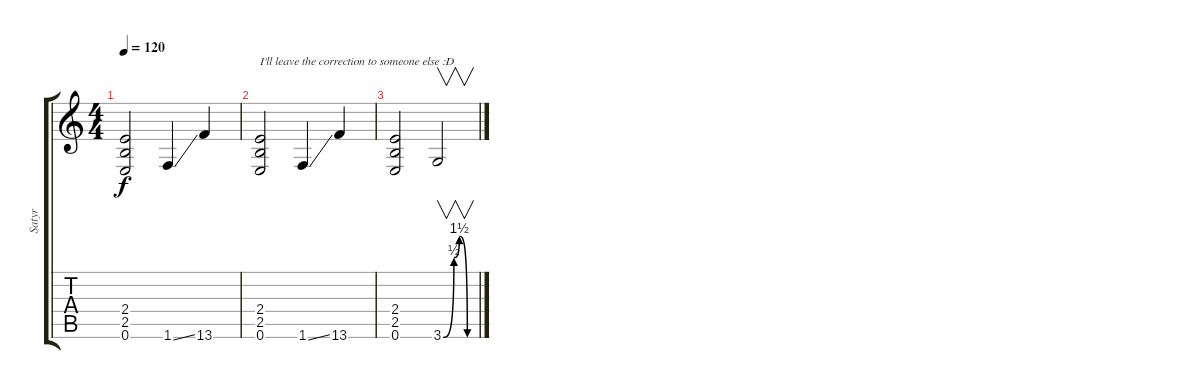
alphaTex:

\track ("Satyr" "Satyr") {instrument overdrivenguitar}
\staff {score tabs}
\tuning (E4 B3 G3 D3 A2 E2) {hide}
\ts (4 4)
\tempo 120
\clef g2
\ks c
(2.4 2.5 0.6).2{dy f} 1.6{ss}.4 13.6.4 |
(2.4 2.5 0.6).2{txt "I'll leave the correction to someone else :D"} 1.6{ss}.4 13.6.4 |
(2.4 2.5 0.6).2 3.6{be (custom 0 0 20 2 30 6 45 0 60 0)}.2{v}
